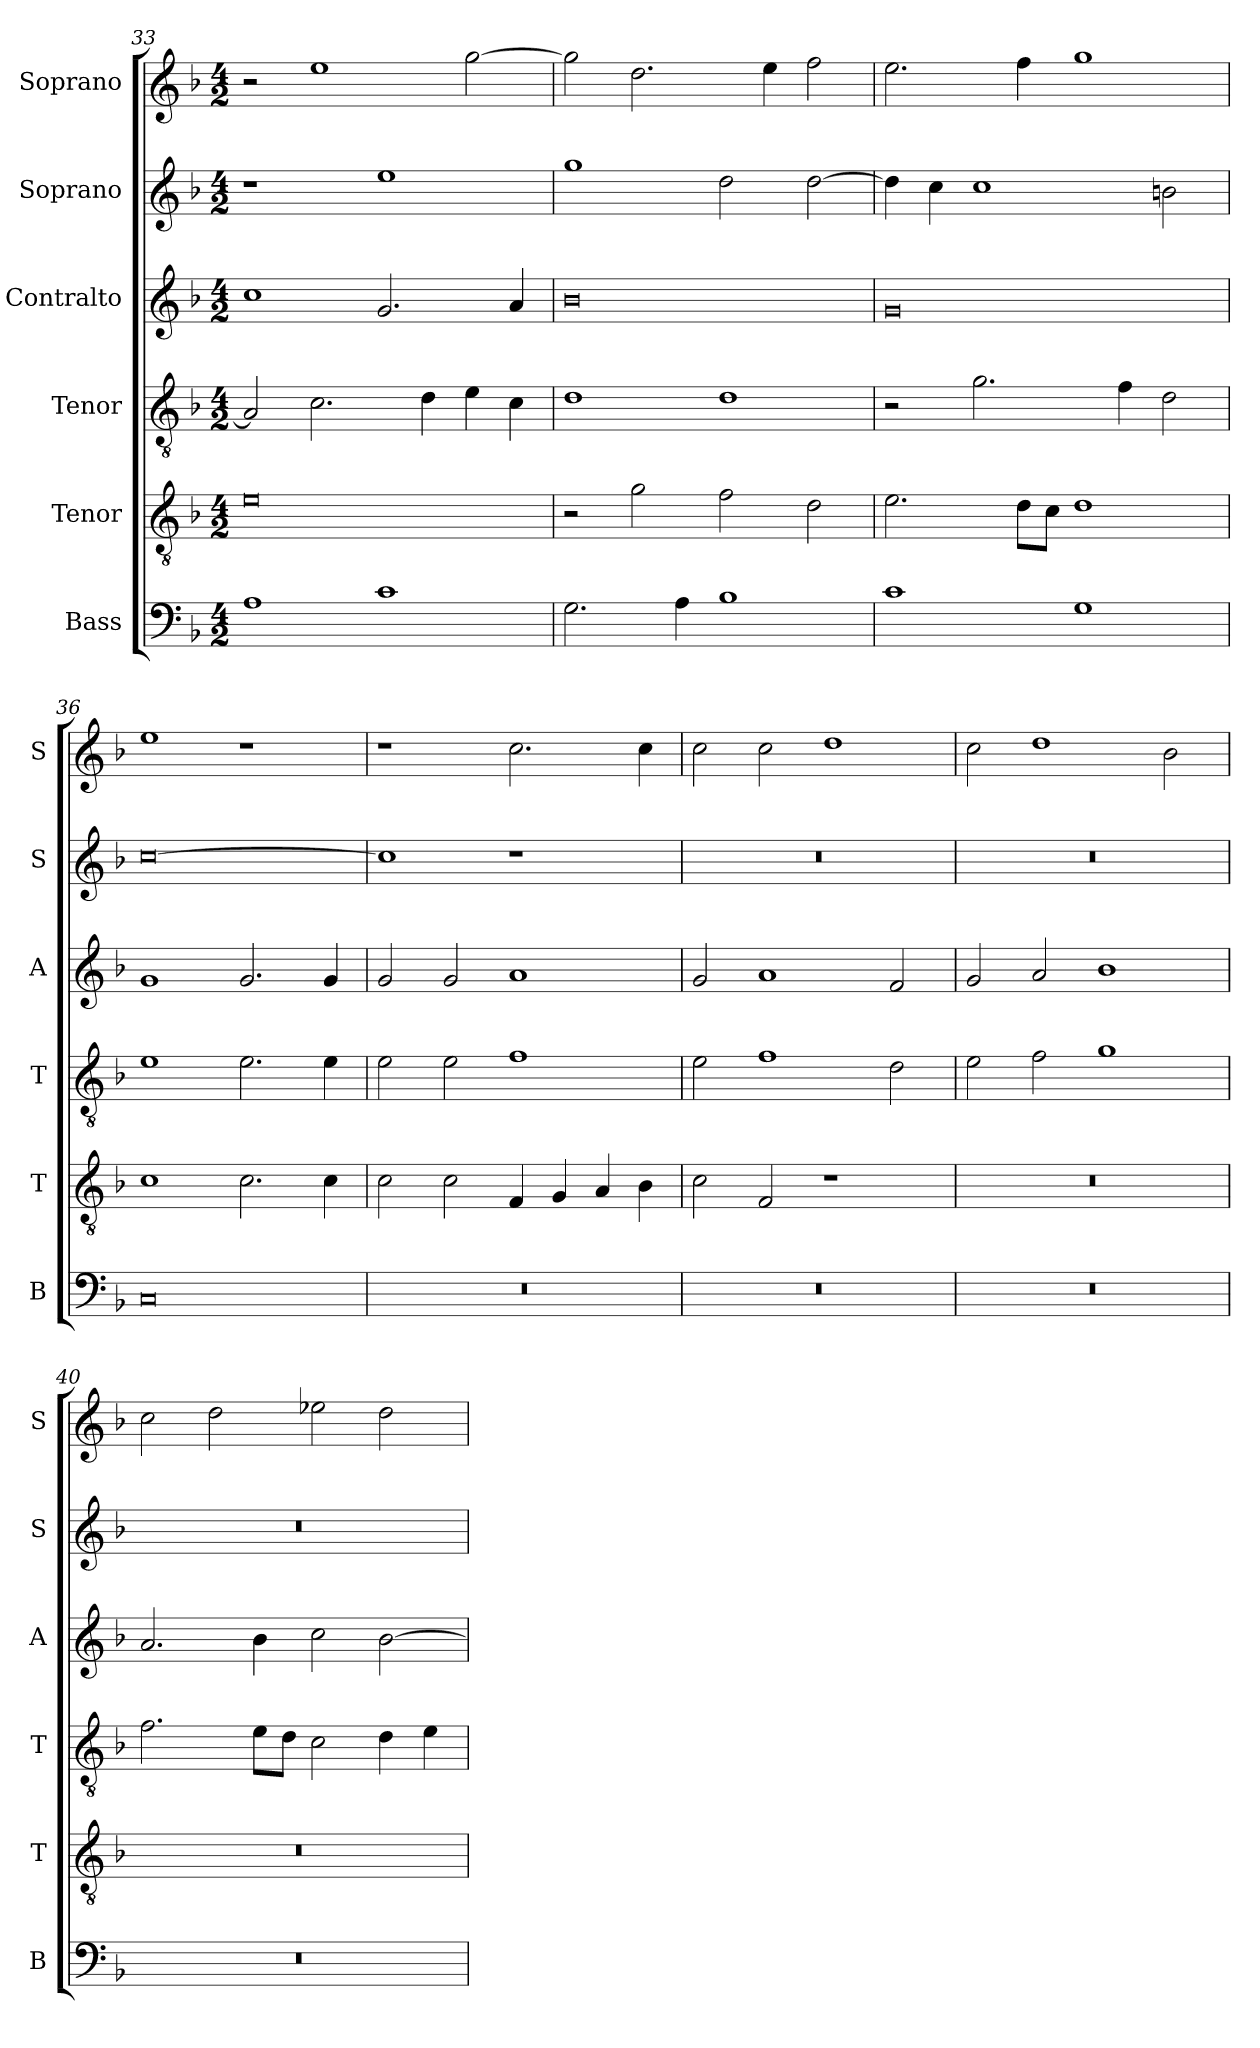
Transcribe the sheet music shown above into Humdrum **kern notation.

**kern	**kern	**kern	**kern	**kern	**kern
*part6	*part5	*part4	*part3	*part2	*part1
*staff6	*staff5	*staff4	*staff3	*staff2	*staff1
*I"Bass	*I"Tenor	*I"Tenor	*I"Contralto	*I"Soprano	*I"Soprano
*I'B	*I'T	*I'T	*I'A	*I'S	*I'S
*clefF4	*clefGv2	*clefGv2	*clefG2	*clefG2	*clefG2
*k[b-]	*k[b-]	*k[b-]	*k[b-]	*k[b-]	*k[b-]
*F:ion	*F:ion	*F:ion	*F:ion	*F:ion	*F:ion
*M4/2	*M4/2	*M4/2	*M4/2	*M4/2	*M4/2
=33	=33	=33	=33	=33	=33
1A	0e	2A]	1cc	1r	2r
.	.	2.c	.	.	1ee
1c	.	.	2.g	1ee	.
.	.	4d	.	.	.
.	.	4e	.	.	[2gg
.	.	4c	4a	.	.
=34	=34	=34	=34	=34	=34
2.G	2r	1d	0b-	1gg	2gg]
.	2g	.	.	.	2.dd
4A	.	.	.	.	.
1B-	2f	1d	.	2dd	.
.	.	.	.	.	4ee
.	2d	.	.	[2dd	2ff
=35	=35	=35	=35	=35	=35
1c	2.e	2r	0g	4dd]	2.ee
.	.	.	.	4cc	.
.	.	2.g	.	1cc	.
.	8d\L	.	.	.	4ff
.	8c\J	.	.	.	.
1G	1d	.	.	.	1gg
.	.	4f	.	.	.
.	.	2d	.	2bn	.
=36	=36	=36	=36	=36	=36
0C	1c	1e	1g	[0cc	1ee
.	2.c	2.e	2.g	.	1r
.	4c	4e	4g	.	.
=37	=37	=37	=37	=37	=37
0r	2c	2e	2g	1cc]	1r
.	2c	2e	2g	.	.
.	4F	1f	1a	1r	2.cc
.	4G	.	.	.	.
.	4A	.	.	.	.
.	4B-	.	.	.	4cc
=38	=38	=38	=38	=38	=38
0r	2c	2e	2g	0r	2cc
.	2F	1f	1a	.	2cc
.	1r	.	.	.	1dd
.	.	2d	2f	.	.
=39	=39	=39	=39	=39	=39
0r	0r	2e	2g	0r	2cc
.	.	2f	2a	.	1dd
.	.	1g	1b-	.	.
.	.	.	.	.	2b-
=40	=40	=40	=40	=40	=40
0r	0r	2.f	2.a	0r	2cc
.	.	.	.	.	2dd
.	.	8e\L	4b-	.	.
.	.	8d\J	.	.	.
.	.	2c	2cc	.	2ee-X
.	.	4d	[2b-	.	2dd
.	.	4e	.	.	.
=	=	=	=	=	=
*-	*-	*-	*-	*-	*-
